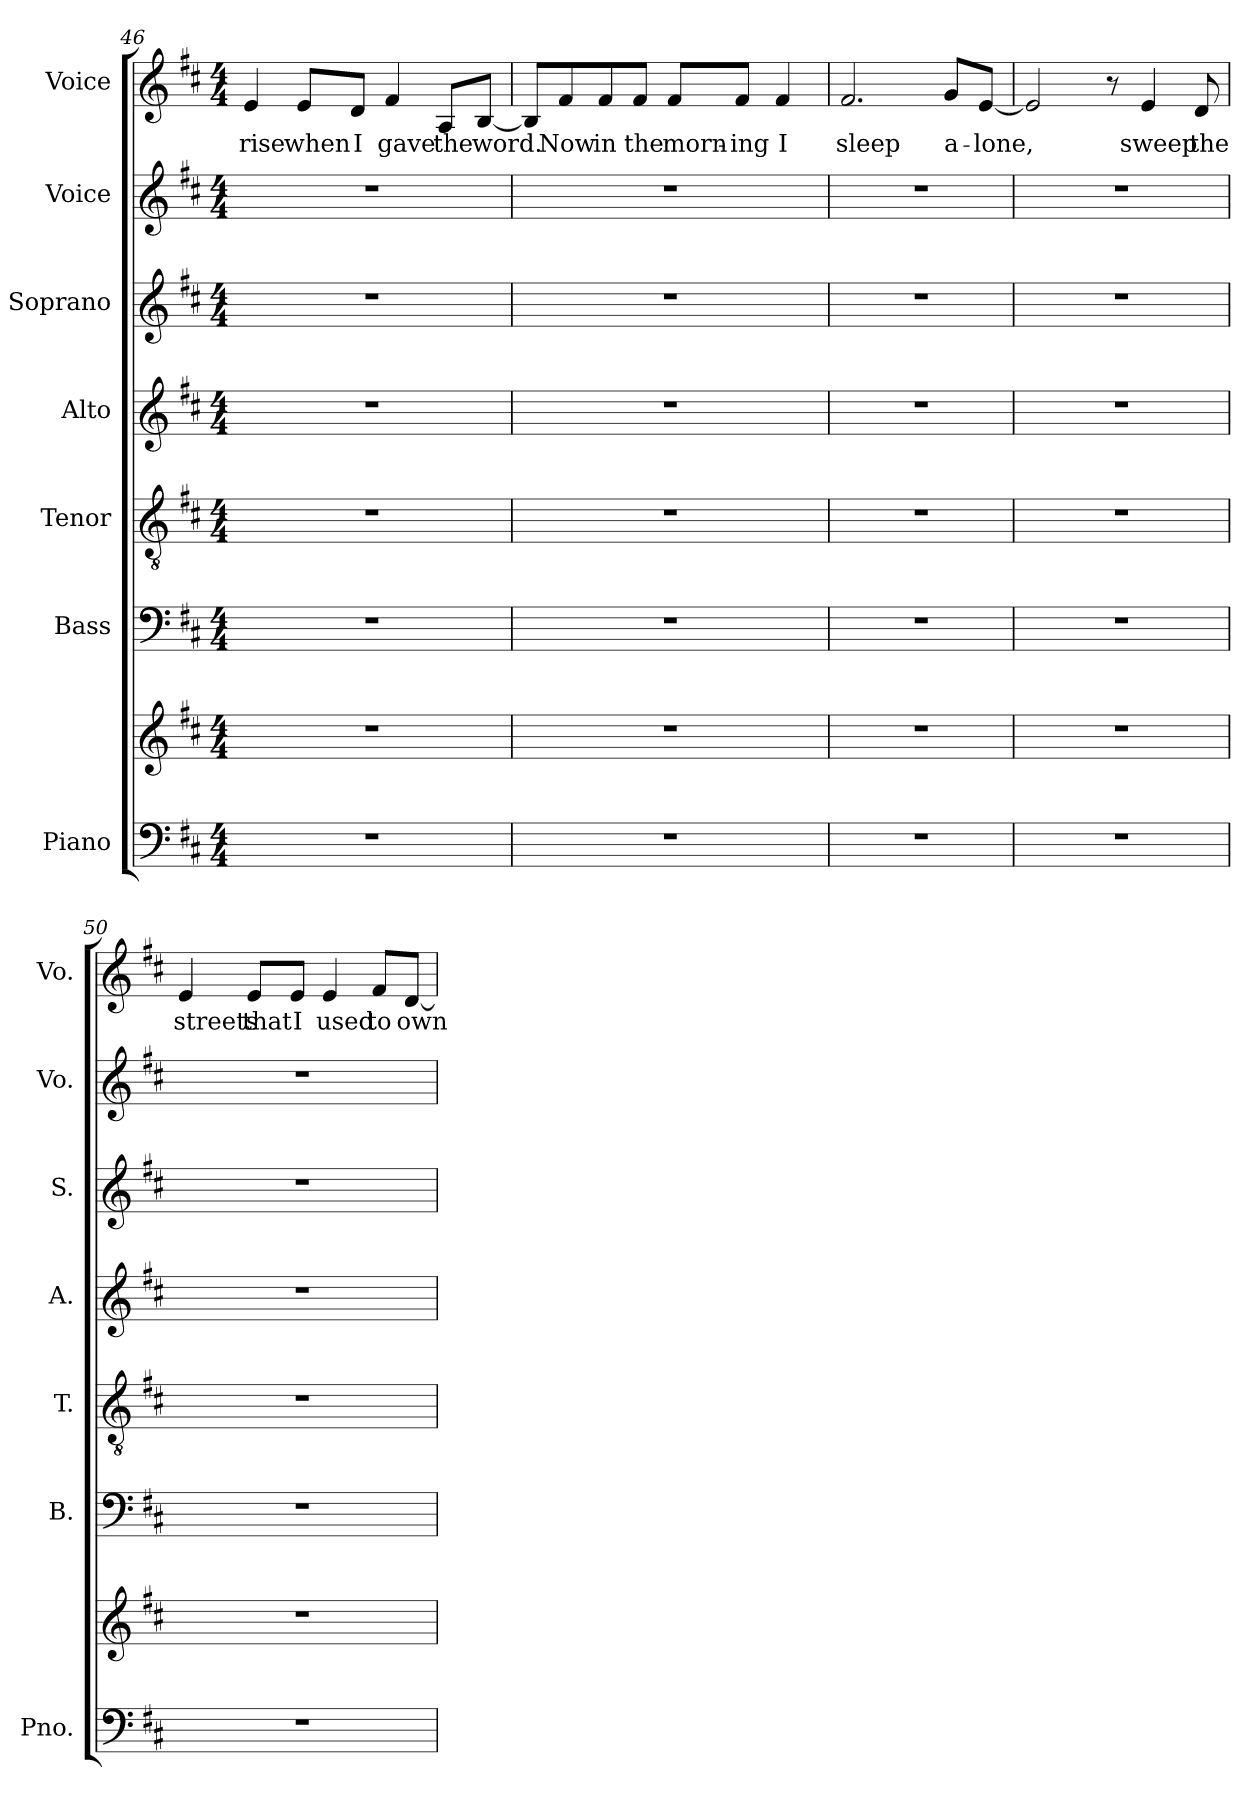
**kern	**kern	**kern	**kern	**kern	**kern	**kern	**kern	**text
*part7	*part7	*part6	*part5	*part4	*part3	*part2	*part1	*part1
*staff8	*staff7	*staff6	*staff5	*staff4	*staff3	*staff2	*staff1	*staff1
*I"Piano	*	*I"Bass	*I"Tenor	*I"Alto	*I"Soprano	*I"Voice	*I"Voice	*
*I'Pno.	*	*I'B.	*I'T.	*I'A.	*I'S.	*I'Vo.	*I'Vo.	*
*clefF4	*clefG2	*clefF4	*clefGv2	*clefG2	*clefG2	*clefG2	*clefG2	*
*k[f#c#]	*k[f#c#]	*k[f#c#]	*k[f#c#]	*k[f#c#]	*k[f#c#]	*k[f#c#]	*k[f#c#]	*
*M4/4	*M4/4	*M4/4	*M4/4	*M4/4	*M4/4	*M4/4	*M4/4	*
=46	=46	=46	=46	=46	=46	=46	=46	=46
1r	1r	1r	1r	1r	1r	1r	4e/	rise
.	.	.	.	.	.	.	8e/L	when
.	.	.	.	.	.	.	8d/J	I
.	.	.	.	.	.	.	4f#/	gave
.	.	.	.	.	.	.	8A/L	the
.	.	.	.	.	.	.	[8B/J	word.
=47	=47	=47	=47	=47	=47	=47	=47	=47
1r	1r	1r	1r	1r	1r	1r	8B/L]	.
.	.	.	.	.	.	.	8f#/	Now
.	.	.	.	.	.	.	8f#/	in
.	.	.	.	.	.	.	8f#/J	the
.	.	.	.	.	.	.	8f#/L	morn-
.	.	.	.	.	.	.	8f#/J	-ing
.	.	.	.	.	.	.	4f#/	I
!!LO:PB:g=z
=48	=48	=48	=48	=48	=48	=48	=48	=48
1r	1r	1r	1r	1r	1r	1r	2.f#/	sleep
.	.	.	.	.	.	.	8g/L	a-
.	.	.	.	.	.	.	[8e/J	-lone,
=49	=49	=49	=49	=49	=49	=49	=49	=49
1r	1r	1r	1r	1r	1r	1r	2e/]	.
.	.	.	.	.	.	.	8r	.
.	.	.	.	.	.	.	4e/	sweep
.	.	.	.	.	.	.	8d/	the
=50	=50	=50	=50	=50	=50	=50	=50	=50
1r	1r	1r	1r	1r	1r	1r	4e/	streets
.	.	.	.	.	.	.	8e/L	that
.	.	.	.	.	.	.	8e/J	I
.	.	.	.	.	.	.	4e/	used
.	.	.	.	.	.	.	8f#/L	to
.	.	.	.	.	.	.	[8d/J	own
=	=	=	=	=	=	=	=	=
*-	*-	*-	*-	*-	*-	*-	*-	*-
